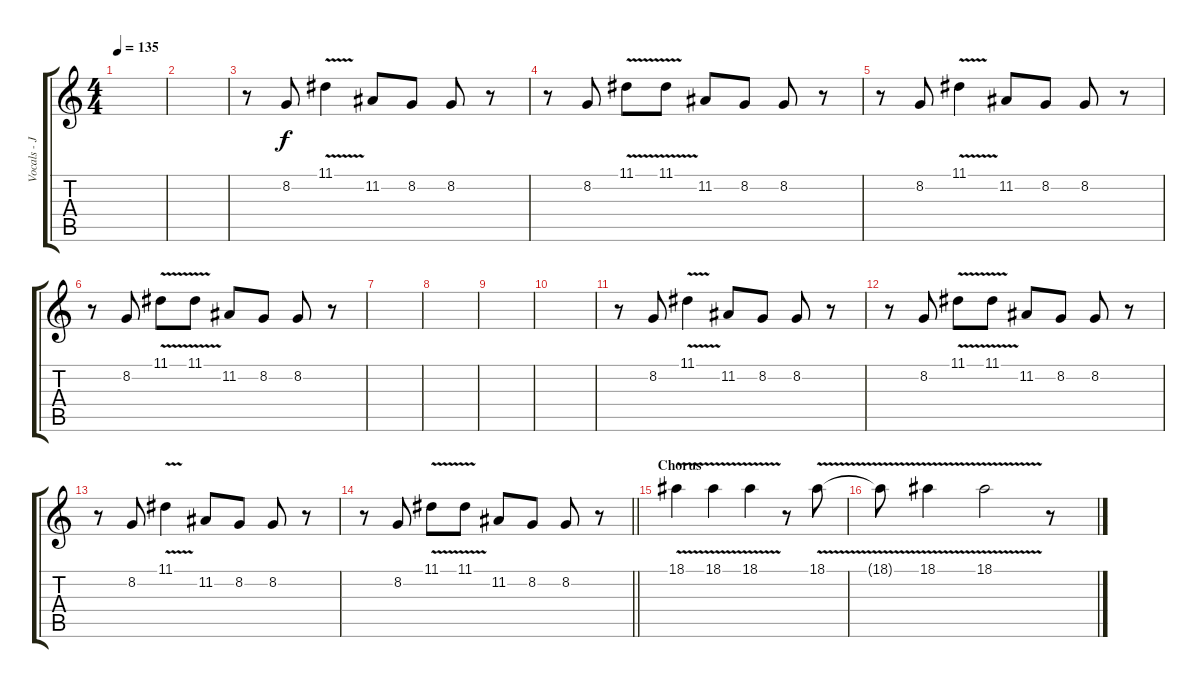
\track ("Vocals - Johnny Whitney" "Vocals - J") {instrument flute}
\staff {score tabs}
\tuning (E4 B3 G3 D3 A2 E2) {hide}
\ts (4 4)
\tempo 135
\clef g2
\ks c
|
|
r.8 8.2.8 11.1{v}.4 11.2.8 8.2.8 8.2.8 r.8 |
r.8 8.2.8 11.1{v}.8 11.1{v}.8 11.2.8 8.2.8 8.2.8 r.8 |
r.8 8.2.8 11.1{v}.4 11.2.8 8.2.8 8.2.8 r.8 |
r.8 8.2.8 11.1{v}.8 11.1{v}.8 11.2.8 8.2.8 8.2.8 r.8 |
|
|
|
|
r.8 8.2.8 11.1{v}.4 11.2.8 8.2.8 8.2.8 r.8 |
r.8 8.2.8 11.1{v}.8 11.1{v}.8 11.2.8 8.2.8 8.2.8 r.8 |
r.8 8.2.8 11.1{v}.4 11.2.8 8.2.8 8.2.8 r.8 |
\barLineRight lightlight
r.8 8.2.8 11.1{v}.8 11.1{v}.8 11.2.8 8.2.8 8.2.8 r.8 |
\section ("" "Chorus")
18.1{v}.4 18.1{v}.4 18.1{v}.4 r.8 18.1{v}.8 |
18.1{t}.8 18.1{v}.4 18.1{v}.2 r.8
